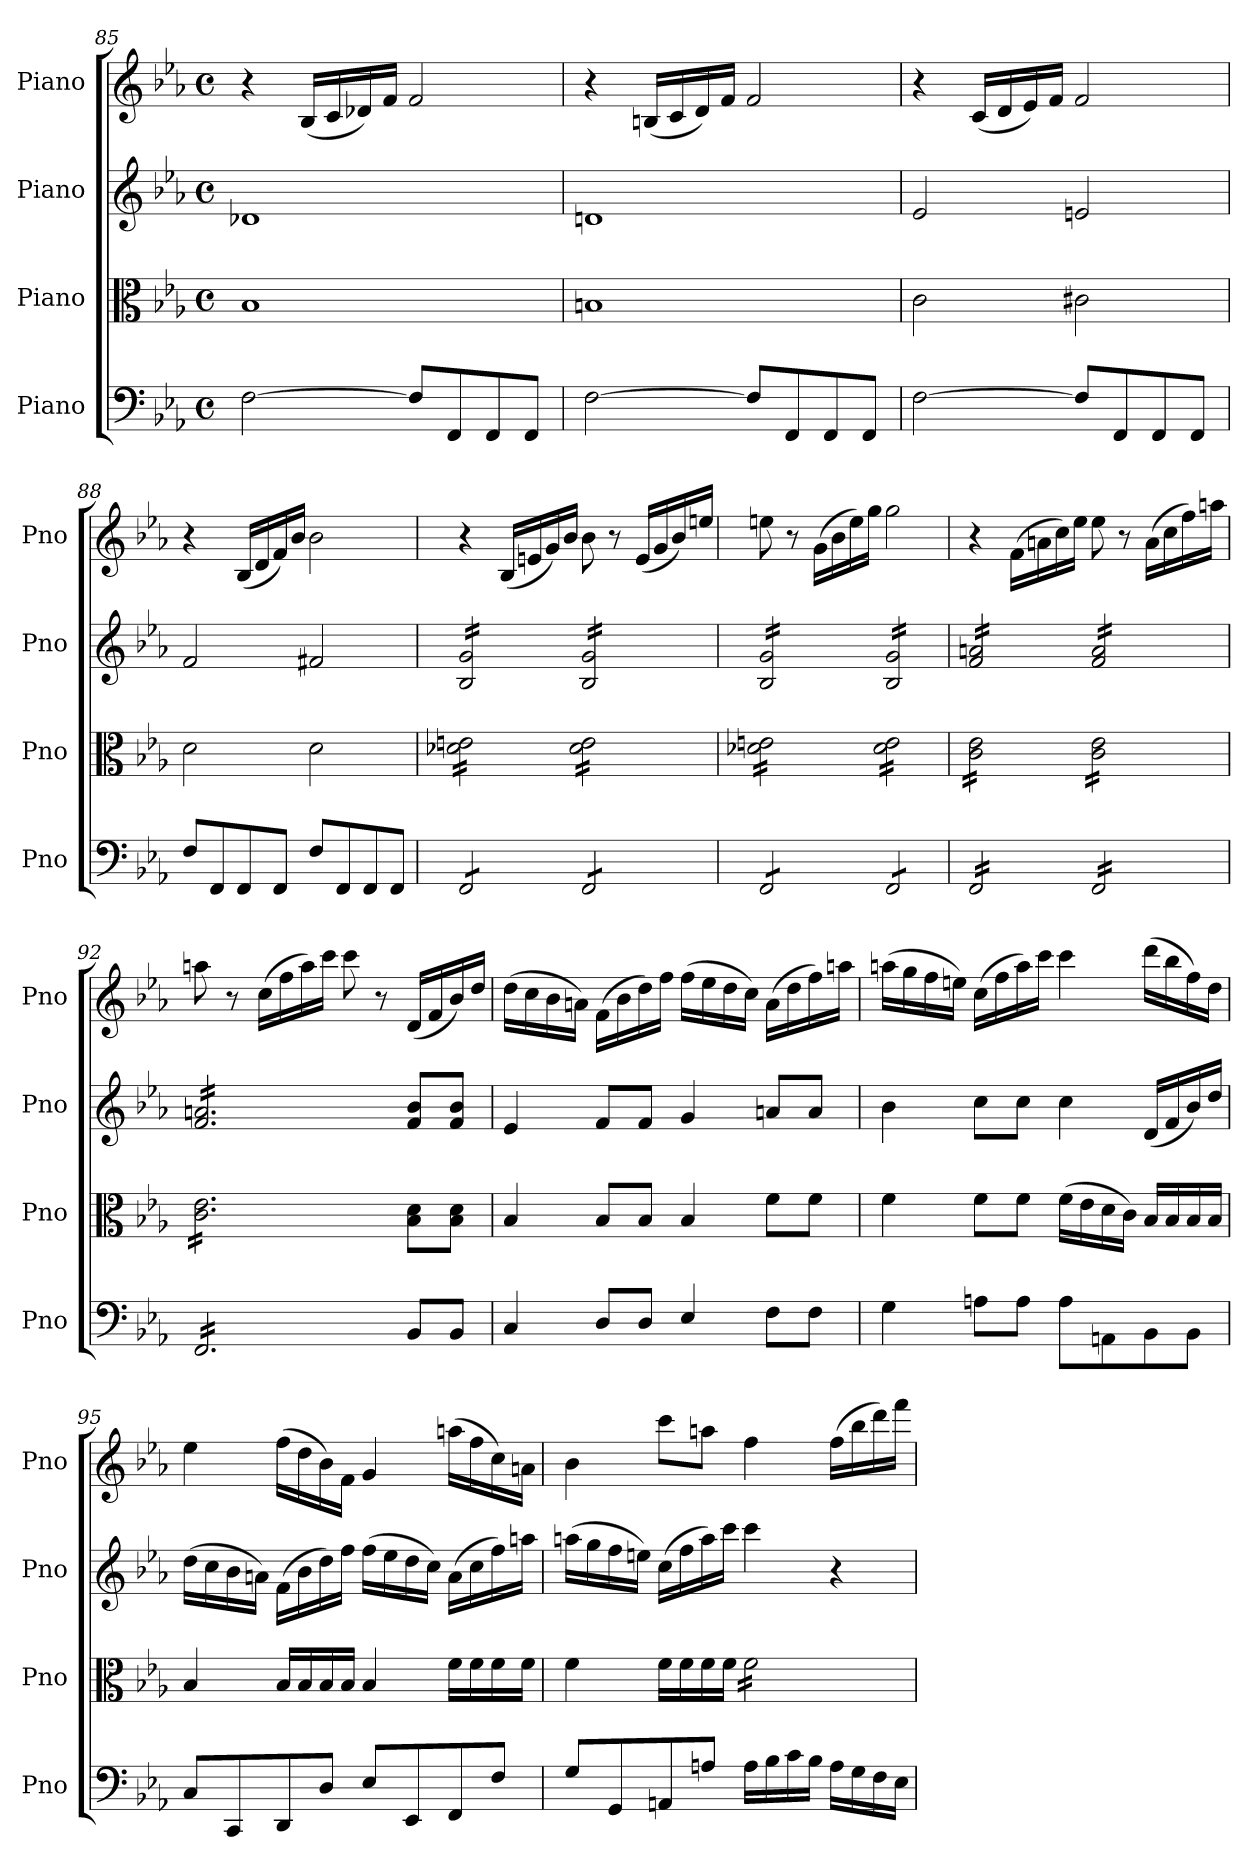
**kern	**kern	**kern	**kern
*part4	*part3	*part2	*part1
*staff4	*staff3	*staff2	*staff1
*I"Piano	*I"Piano	*I"Piano	*I"Piano
*I'Pno	*I'Pno	*I'Pno	*I'Pno
*clefF4	*clefC3	*clefG2	*clefG2
*k[b-e-a-]	*k[b-e-a-]	*k[b-e-a-]	*k[b-e-a-]
*M4/4	*M4/4	*M4/4	*M4/4
*met(c)	*met(c)	*met(c)	*met(c)
=85	=85	=85	=85
[2F\	1B-	1d-X	4r
.	.	.	(16B-/LL
.	.	.	16c/
.	.	.	16d-X/)
.	.	.	16f/JJ
8F/L]	.	.	2f/
8FF/	.	.	.
8FF/	.	.	.
8FF/J	.	.	.
=86	=86	=86	=86
[2F\	1Bn	1dn	4r
.	.	.	(16Bn/LL
.	.	.	16c/
.	.	.	16d/)
.	.	.	16f/JJ
8F/L]	.	.	2f/
8FF/	.	.	.
8FF/	.	.	.
8FF/J	.	.	.
!!LO:LB:g=z
=87	=87	=87	=87
[2F\	2c\	2e-/	4r
.	.	.	(16c/LL
.	.	.	16d/
.	.	.	16e-/)
.	.	.	16f/JJ
8F/L]	2c#X\	2en/	2f/
8FF/	.	.	.
8FF/	.	.	.
8FF/J	.	.	.
=88	=88	=88	=88
8F/L	2d\	2f/	4r
8FF/	.	.	.
8FF/	.	.	(16B-/LL
.	.	.	16d/
8FF/J	.	.	16f/)
.	.	.	16b-/JJ
8F/L	2d\	2f#X/	2b-\
8FF/	.	.	.
8FF/	.	.	.
8FF/J	.	.	.
=89	=89	=89	=89
*tremolo	*	*	*
*	*tremolo	*	*
*	*	*tremolo	*
8FF/L	16d-X\ 16en\LL	16B-/ 16g/LL	4r
.	16d-X\ 16en\	16B-/ 16g/	.
8FF/	16d-X\ 16en\	16B-/ 16g/	.
.	16d-X\ 16en\	16B-/ 16g/	.
8FF/	16d-X\ 16en\	16B-/ 16g/	(16B-/LL
.	16d-X\ 16en\	16B-/ 16g/	16en/
8FF/J	16d-X\ 16en\	16B-/ 16g/	16g/)
.	16d-X\ 16en\JJ	16B-/ 16g/JJ	16b-/JJ
8FF/L	16d-\ 16e\LL	16B-/ 16g/LL	8b-\
.	16d-\ 16e\	16B-/ 16g/	.
8FF/	16d-\ 16e\	16B-/ 16g/	8r
.	16d-\ 16e\	16B-/ 16g/	.
8FF/	16d-\ 16e\	16B-/ 16g/	(16e/LL
.	16d-\ 16e\	16B-/ 16g/	16g/
8FF/J	16d-\ 16e\	16B-/ 16g/	16b-/)
.	16d-\ 16e\JJ	16B-/ 16g/JJ	16een/JJ
=90	=90	=90	=90
8FF/L	16d-X\ 16en\LL	16B-/ 16g/LL	8een\
.	16d-X\ 16en\	16B-/ 16g/	.
8FF/	16d-X\ 16en\	16B-/ 16g/	8r
.	16d-X\ 16en\	16B-/ 16g/	.
8FF/	16d-X\ 16en\	16B-/ 16g/	(16g\LL
.	16d-X\ 16en\	16B-/ 16g/	16b-\
8FF/J	16d-X\ 16en\	16B-/ 16g/	16ee\)
.	16d-X\ 16en\JJ	16B-/ 16g/JJ	16gg\JJ
8FF/L	16d-\ 16e\LL	16B-/ 16g/LL	2gg\
.	16d-\ 16e\	16B-/ 16g/	.
8FF/	16d-\ 16e\	16B-/ 16g/	.
.	16d-\ 16e\	16B-/ 16g/	.
8FF/	16d-\ 16e\	16B-/ 16g/	.
.	16d-\ 16e\	16B-/ 16g/	.
8FF/J	16d-\ 16e\	16B-/ 16g/	.
.	16d-\ 16e\JJ	16B-/ 16g/JJ	.
=91	=91	=91	=91
16FF/LL	16c\ 16e-\LL	16f/ 16an/LL	4r
16FF/	16c\ 16e-\	16f/ 16an/	.
16FF/	16c\ 16e-\	16f/ 16an/	.
16FF/	16c\ 16e-\	16f/ 16an/	.
16FF/	16c\ 16e-\	16f/ 16an/	(16f\LL
16FF/	16c\ 16e-\	16f/ 16an/	16an\
16FF/	16c\ 16e-\	16f/ 16an/	16cc\)
16FF/JJ	16c\ 16e-\JJ	16f/ 16an/JJ	16ee-\JJ
16FF/LL	16c\ 16e-\LL	16f/ 16a/LL	8ee-\
16FF/	16c\ 16e-\	16f/ 16a/	.
16FF/	16c\ 16e-\	16f/ 16a/	8r
16FF/	16c\ 16e-\	16f/ 16a/	.
16FF/	16c\ 16e-\	16f/ 16a/	(16a\LL
16FF/	16c\ 16e-\	16f/ 16a/	16cc\
16FF/	16c\ 16e-\	16f/ 16a/	16ff\)
16FF/JJ	16c\ 16e-\JJ	16f/ 16a/JJ	16aan\JJ
=92	=92	=92	=92
16FF/LL	16c\ 16e-\LL	16f/ 16an/LL	8aan\
16FF/	16c\ 16e-\	16f/ 16an/	.
16FF/	16c\ 16e-\	16f/ 16an/	8r
16FF/	16c\ 16e-\	16f/ 16an/	.
16FF/	16c\ 16e-\	16f/ 16an/	(16cc\LL
16FF/	16c\ 16e-\	16f/ 16an/	16ff\
16FF/	16c\ 16e-\	16f/ 16an/	16aa\)
16FF/	16c\ 16e-\	16f/ 16an/	16ccc\JJ
16FF/	16c\ 16e-\	16f/ 16an/	8ccc\
16FF/	16c\ 16e-\	16f/ 16an/	.
16FF/	16c\ 16e-\	16f/ 16an/	8r
16FF/JJ	16c\ 16e-\JJ	16f/ 16an/JJ	.
*	*	*Xtremolo	*
*	*Xtremolo	*	*
*Xtremolo	*	*	*
8BB-/L	8B-\ 8d\L	8f/ 8b-/L	(16d/LL
.	.	.	16f/
8BB-/J	8B-\ 8d\J	8f/ 8b-/J	16b-/)
.	.	.	16dd/JJ
!!LO:LB:g=z
=93	=93	=93	=93
4C/	4B-/	4e-/	(16dd\LL
.	.	.	16cc\
.	.	.	16b-\
.	.	.	16an\JJ)
8D/L	8B-/L	8f/L	(16f\LL
.	.	.	16b-\
8D/J	8B-/J	8f/J	16dd\)
.	.	.	16ff\JJ
4E-/	4B-/	4g/	(16ff\LL
.	.	.	16ee-\
.	.	.	16dd\
.	.	.	16cc\JJ)
8F\L	8f\L	8an/L	(16a\LL
.	.	.	16dd\
8F\J	8f\J	8a/J	16ff\)
.	.	.	16aan\JJ
=94	=94	=94	=94
4G\	4f\	4b-\	(16aan\LL
.	.	.	16gg\
.	.	.	16ff\
.	.	.	16een\JJ)
8An\L	8f\L	8cc\L	(16cc\LL
.	.	.	16ff\
8A\J	8f\J	8cc\J	16aa\)
.	.	.	16ccc\JJ
8A\L	(16f\LL	4cc\	4ccc\
.	16e-\	.	.
8AAn\	16d\	.	.
.	16c\JJ)	.	.
8BB-\	16B-/LL	(16d/LL	(16ddd\LL
.	16B-/	16f/	16bb-\
8BB-\J	16B-/	16b-/)	16ff\)
.	16B-/JJ	16dd/JJ	16dd\JJ
=95	=95	=95	=95
8C/L	4B-/	(16dd\LL	4ee-\
.	.	16cc\	.
8CC/	.	16b-\	.
.	.	16an\JJ)	.
8DD/	16B-/LL	(16f\LL	(16ff\LL
.	16B-/	16b-\	16dd\
8D/J	16B-/	16dd\)	16b-\)
.	16B-/JJ	16ff\JJ	16f\JJ
8E-/L	4B-/	(16ff\LL	4g/
.	.	16ee-\	.
8EE-/	.	16dd\	.
.	.	16cc\JJ)	.
8FF/	16f\LL	(16a\LL	(16aan\LL
.	16f\	16cc\	16ff\
8F/J	16f\	16ff\)	16cc\)
.	16f\JJ	16aan\JJ	16an\JJ
=96	=96	=96	=96
8G/L	4f\	(16aan\LL	4b-\
.	.	16gg\	.
8GG/	.	16ff\	.
.	.	16een\JJ)	.
8AAn/	16f\LL	(16cc\LL	8ccc\L
.	16f\	16ff\	.
8An/J	16f\	16aa\)	8aan\J
.	16f\JJ	16ccc\JJ	.
*	*tremolo	*	*
16A\LL	16f\LL	4ccc\	4ff\
16B-\	16f\	.	.
16c\	16f\	.	.
16B-\JJ	16f\	.	.
16A\LL	16f\	4r	(16ff\LL
16G\	16f\	.	16bb-\
16F\	16f\	.	16ddd\)
16E-\JJ	16f\JJ	.	16fff\JJ
*	*Xtremolo	*	*
=	=	=	=
*-	*-	*-	*-
